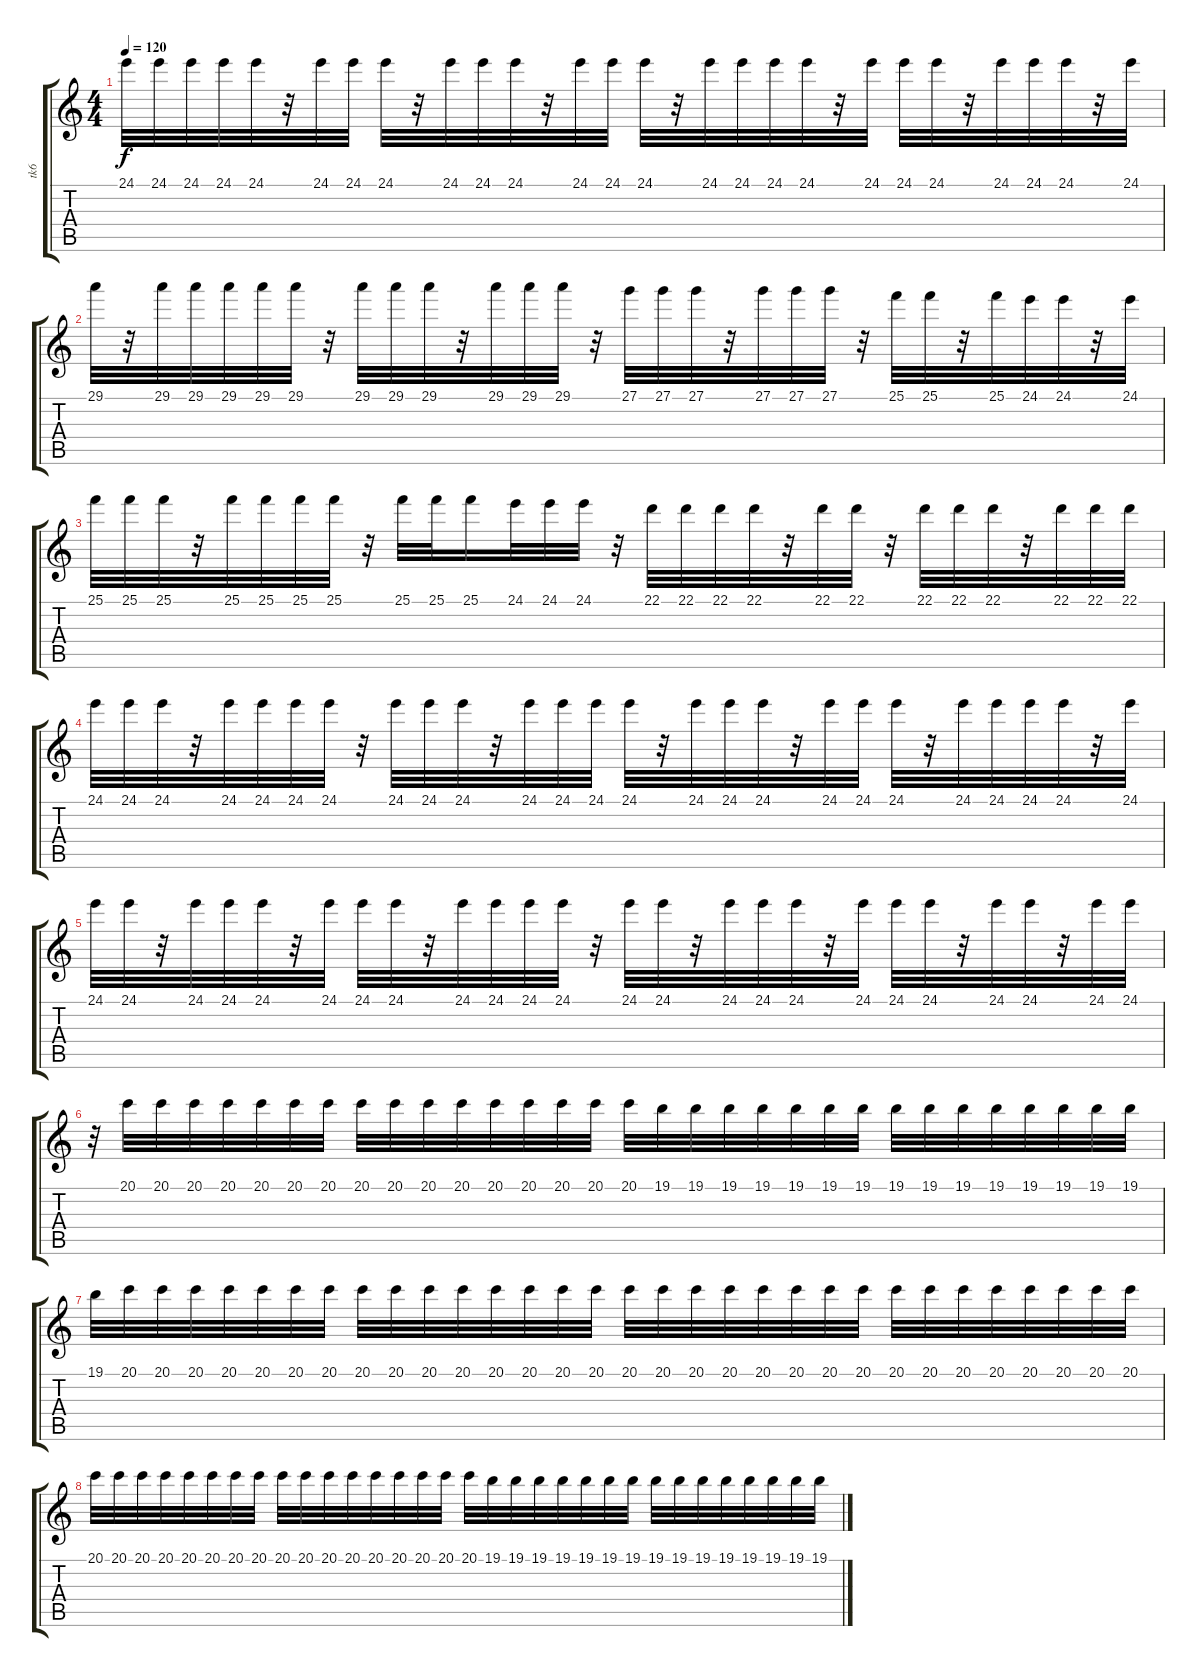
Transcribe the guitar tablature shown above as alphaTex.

\track ("tk6" "tk6") {instrument electricgrandpiano}
\staff {score tabs}
\tuning (E4 B3 G3 D3 A2 E2) {hide}
\ts (4 4)
\tempo 120
\clef g2
\ks c
24.1.32{dy f} 24.1.32 24.1.32 24.1.32 24.1.32 r.32 24.1.32 24.1.32 24.1.32 r.32 24.1.32 24.1.32 24.1.32 r.32 24.1.32 24.1.32 24.1.32 r.32 24.1.32 24.1.32 24.1.32 24.1.32 r.32 24.1.32 24.1.32 24.1.32 r.32 24.1.32 24.1.32 24.1.32 r.32 24.1.32 |
29.1.32 r.32 29.1.32 29.1.32 29.1.32 29.1.32 29.1.32 r.32 29.1.32 29.1.32 29.1.32 r.32 29.1.32 29.1.32 29.1.32 r.32 27.1.32 27.1.32 27.1.32 r.32 27.1.32 27.1.32 27.1.32 r.32 25.1.32 25.1.32 r.32 25.1.32 24.1.32 24.1.32 r.32 24.1.32 |
25.1.32 25.1.32 25.1.32 r.32 25.1.32 25.1.32 25.1.32 25.1.32 r.32 25.1.32 25.1.32 25.1.16 24.1.32 24.1.32 24.1.32 r.32 22.1.32 22.1.32 22.1.32 22.1.32 r.32 22.1.32 22.1.32 r.32 22.1.32 22.1.32 22.1.32 r.32 22.1.32 22.1.32 22.1.32 |
24.1.32 24.1.32 24.1.32 r.32 24.1.32 24.1.32 24.1.32 24.1.32 r.32 24.1.32 24.1.32 24.1.32 r.32 24.1.32 24.1.32 24.1.32 24.1.32 r.32 24.1.32 24.1.32 24.1.32 r.32 24.1.32 24.1.32 24.1.32 r.32 24.1.32 24.1.32 24.1.32 24.1.32 r.32 24.1.32 |
24.1.32 24.1.32 r.32 24.1.32 24.1.32 24.1.32 r.32 24.1.32 24.1.32 24.1.32 r.32 24.1.32 24.1.32 24.1.32 24.1.32 r.32 24.1.32 24.1.32 r.32 24.1.32 24.1.32 24.1.32 r.32 24.1.32 24.1.32 24.1.32 r.32 24.1.32 24.1.32 r.32 24.1.32 24.1.32 |
r.32 20.1.32 20.1.32 20.1.32 20.1.32 20.1.32 20.1.32 20.1.32 20.1.32 20.1.32 20.1.32 20.1.32 20.1.32 20.1.32 20.1.32 20.1.32 20.1.32 19.1.32 19.1.32 19.1.32 19.1.32 19.1.32 19.1.32 19.1.32 19.1.32 19.1.32 19.1.32 19.1.32 19.1.32 19.1.32 19.1.32 19.1.32 |
19.1.32 20.1.32 20.1.32 20.1.32 20.1.32 20.1.32 20.1.32 20.1.32 20.1.32 20.1.32 20.1.32 20.1.32 20.1.32 20.1.32 20.1.32 20.1.32 20.1.32 20.1.32 20.1.32 20.1.32 20.1.32 20.1.32 20.1.32 20.1.32 20.1.32 20.1.32 20.1.32 20.1.32 20.1.32 20.1.32 20.1.32 20.1.32 |
20.1.32 20.1.32 20.1.32 20.1.32 20.1.32 20.1.32 20.1.32 20.1.32 20.1.32 20.1.32 20.1.32 20.1.32 20.1.32 20.1.32 20.1.32 20.1.32 20.1.32 19.1.32 19.1.32 19.1.32 19.1.32 19.1.32 19.1.32 19.1.32 19.1.32 19.1.32 19.1.32 19.1.32 19.1.32 19.1.32 19.1.32 19.1.32
